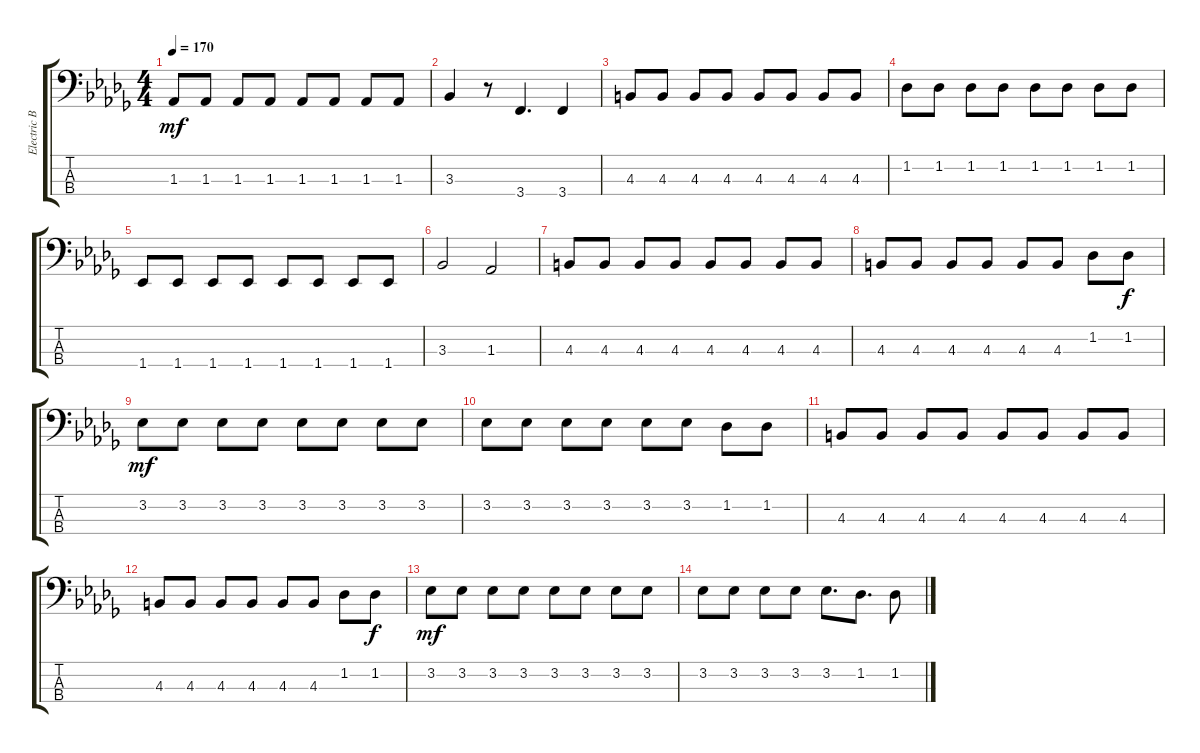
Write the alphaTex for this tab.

\track ("Electric Bass" "Electric B") {instrument electricbassfinger}
\staff {score tabs}
\tuning (F2 C2 G1 D1) {hide}
\ts (4 4)
\tempo 170
\clef f4
\ks db
1.3.8{dy mf} 1.3.8 1.3.8 1.3.8 1.3.8 1.3.8 1.3.8 1.3.8 |
3.3.4 r.8 3.4.4{d} 3.4.4 |
4.3.8 4.3.8 4.3.8 4.3.8 4.3.8 4.3.8 4.3.8 4.3.8 |
1.2.8 1.2.8 1.2.8 1.2.8 1.2.8 1.2.8 1.2.8 1.2.8 |
1.4.8 1.4.8 1.4.8 1.4.8 1.4.8 1.4.8 1.4.8 1.4.8 |
3.3.2 1.3.2 |
4.3.8 4.3.8 4.3.8 4.3.8 4.3.8 4.3.8 4.3.8 4.3.8 |
4.3.8 4.3.8 4.3.8 4.3.8 4.3.8 4.3.8 1.2.8 1.2.8{dy f} |
3.2.8{dy mf} 3.2.8 3.2.8 3.2.8 3.2.8 3.2.8 3.2.8 3.2.8 |
3.2.8 3.2.8 3.2.8 3.2.8 3.2.8 3.2.8 1.2.8 1.2.8 |
4.3.8 4.3.8 4.3.8 4.3.8 4.3.8 4.3.8 4.3.8 4.3.8 |
4.3.8 4.3.8 4.3.8 4.3.8 4.3.8 4.3.8 1.2.8 1.2.8{dy f} |
3.2.8{dy mf} 3.2.8 3.2.8 3.2.8 3.2.8 3.2.8 3.2.8 3.2.8 |
3.2.8 3.2.8 3.2.8 3.2.8 3.2.8{d} 1.2.8{d} 1.2.8
